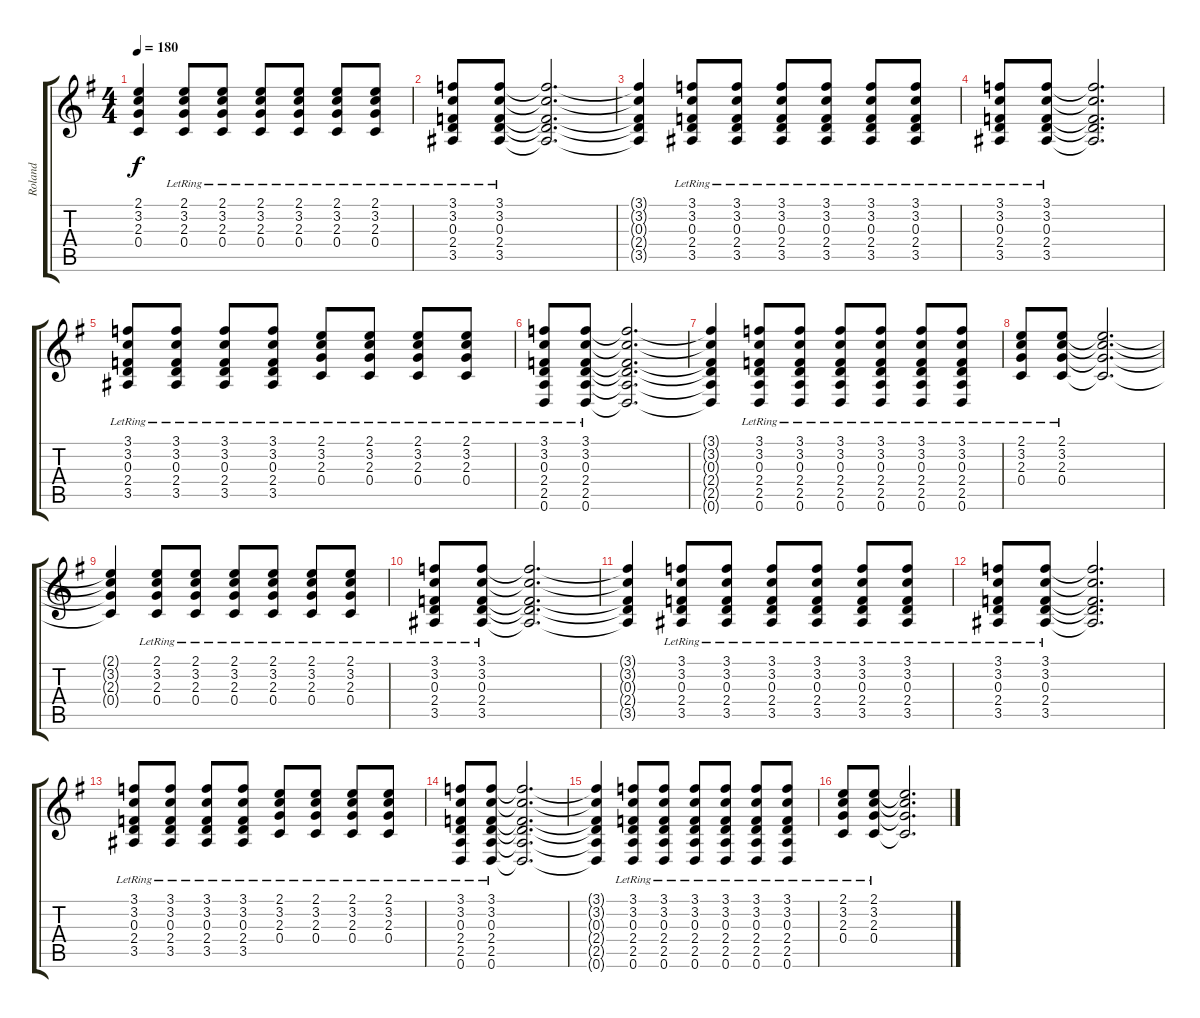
\track ("Roland" "Roland") {instrument acousticguitarsteel}
\staff {score tabs}
\tuning (D4 A3 F3 C3 G2 D2) {hide}
\ts (4 4)
\tempo 180
\clef g2
\ks eminor
(2.1{t} 3.2{t} 2.3{t} 0.4{t}).4{dy f} (2.1{lr} 3.2{lr} 2.3{lr} 0.4{lr}).8 (2.1{lr} 3.2{lr} 2.3{lr} 0.4{lr}).8 (2.1{lr} 3.2{lr} 2.3{lr} 0.4{lr}).8 (2.1{lr} 3.2{lr} 2.3{lr} 0.4{lr}).8 (2.1{lr} 3.2{lr} 2.3{lr} 0.4{lr}).8 (2.1{lr} 3.2{lr} 2.3{lr} 0.4{lr}).8 |
(3.1{lr} 3.2{lr} 0.3{lr} 2.4{lr} 3.5{lr}).8 (3.1{lr} 3.2{lr} 0.3{lr} 2.4{lr} 3.5{lr}).8 (3.1{t} 3.2{t} 0.3{t} 2.4{t} 3.5{t}).2{d} |
(3.1{t} 3.2{t} 0.3{t} 2.4{t} 3.5{t}).4 (3.1{lr} 3.2{lr} 0.3{lr} 2.4{lr} 3.5{lr}).8 (3.1{lr} 3.2{lr} 0.3{lr} 2.4{lr} 3.5{lr}).8 (3.1{lr} 3.2{lr} 0.3{lr} 2.4{lr} 3.5{lr}).8 (3.1{lr} 3.2{lr} 0.3{lr} 2.4{lr} 3.5{lr}).8 (3.1{lr} 3.2{lr} 0.3{lr} 2.4{lr} 3.5{lr}).8 (3.1{lr} 3.2{lr} 0.3{lr} 2.4{lr} 3.5{lr}).8 |
(3.1{lr} 3.2{lr} 0.3{lr} 2.4{lr} 3.5{lr}).8 (3.1{lr} 3.2{lr} 0.3{lr} 2.4{lr} 3.5{lr}).8 (3.1{t} 3.2{t} 0.3{t} 2.4{t} 3.5{t}).2{d} |
(3.1{lr} 3.2{lr} 0.3{lr} 2.4{lr} 3.5{lr}).8 (3.1{lr} 3.2{lr} 0.3{lr} 2.4{lr} 3.5{lr}).8 (3.1{lr} 3.2{lr} 0.3{lr} 2.4{lr} 3.5{lr}).8 (3.1{lr} 3.2{lr} 0.3{lr} 2.4{lr} 3.5{lr}).8 (2.1{lr} 3.2{lr} 2.3{lr} 0.4{lr}).8 (2.1{lr} 3.2{lr} 2.3{lr} 0.4{lr}).8 (2.1{lr} 3.2{lr} 2.3{lr} 0.4{lr}).8 (2.1{lr} 3.2{lr} 2.3{lr} 0.4{lr}).8 |
(3.1{lr} 3.2{lr} 0.3{lr} 2.4{lr} 2.5{lr} 0.6{lr}).8 (3.1{lr} 3.2{lr} 0.3{lr} 2.4{lr} 2.5{lr} 0.6{lr}).8 (3.1{t} 3.2{t} 0.3{t} 2.4{t} 2.5{t} 0.6{t}).2{d} |
(3.1{t} 3.2{t} 0.3{t} 2.4{t} 2.5{t} 0.6{t}).4 (3.1{lr} 3.2{lr} 0.3{lr} 2.4{lr} 2.5{lr} 0.6{lr}).8 (3.1{lr} 3.2{lr} 0.3{lr} 2.4{lr} 2.5{lr} 0.6{lr}).8 (3.1{lr} 3.2{lr} 0.3{lr} 2.4{lr} 2.5{lr} 0.6{lr}).8 (3.1{lr} 3.2{lr} 0.3{lr} 2.4{lr} 2.5{lr} 0.6{lr}).8 (3.1{lr} 3.2{lr} 0.3{lr} 2.4{lr} 2.5{lr} 0.6{lr}).8 (3.1{lr} 3.2{lr} 0.3{lr} 2.4{lr} 2.5{lr} 0.6{lr}).8 |
(2.1{lr} 3.2{lr} 2.3{lr} 0.4{lr}).8 (2.1{lr} 3.2{lr} 2.3{lr} 0.4{lr}).8 (2.1{t} 3.2{t} 2.3{t} 0.4{t}).2{d} |
(2.1{t} 3.2{t} 2.3{t} 0.4{t}).4 (2.1{lr} 3.2{lr} 2.3{lr} 0.4{lr}).8 (2.1{lr} 3.2{lr} 2.3{lr} 0.4{lr}).8 (2.1{lr} 3.2{lr} 2.3{lr} 0.4{lr}).8 (2.1{lr} 3.2{lr} 2.3{lr} 0.4{lr}).8 (2.1{lr} 3.2{lr} 2.3{lr} 0.4{lr}).8 (2.1{lr} 3.2{lr} 2.3{lr} 0.4{lr}).8 |
(3.1{lr} 3.2{lr} 0.3{lr} 2.4{lr} 3.5{lr}).8 (3.1{lr} 3.2{lr} 0.3{lr} 2.4{lr} 3.5{lr}).8 (3.1{t} 3.2{t} 0.3{t} 2.4{t} 3.5{t}).2{d} |
(3.1{t} 3.2{t} 0.3{t} 2.4{t} 3.5{t}).4 (3.1{lr} 3.2{lr} 0.3{lr} 2.4{lr} 3.5{lr}).8 (3.1{lr} 3.2{lr} 0.3{lr} 2.4{lr} 3.5{lr}).8 (3.1{lr} 3.2{lr} 0.3{lr} 2.4{lr} 3.5{lr}).8 (3.1{lr} 3.2{lr} 0.3{lr} 2.4{lr} 3.5{lr}).8 (3.1{lr} 3.2{lr} 0.3{lr} 2.4{lr} 3.5{lr}).8 (3.1{lr} 3.2{lr} 0.3{lr} 2.4{lr} 3.5{lr}).8 |
(3.1{lr} 3.2{lr} 0.3{lr} 2.4{lr} 3.5{lr}).8 (3.1{lr} 3.2{lr} 0.3{lr} 2.4{lr} 3.5{lr}).8 (3.1{t} 3.2{t} 0.3{t} 2.4{t} 3.5{t}).2{d} |
(3.1{lr} 3.2{lr} 0.3{lr} 2.4{lr} 3.5{lr}).8 (3.1{lr} 3.2{lr} 0.3{lr} 2.4{lr} 3.5{lr}).8 (3.1{lr} 3.2{lr} 0.3{lr} 2.4{lr} 3.5{lr}).8 (3.1{lr} 3.2{lr} 0.3{lr} 2.4{lr} 3.5{lr}).8 (2.1{lr} 3.2{lr} 2.3{lr} 0.4{lr}).8 (2.1{lr} 3.2{lr} 2.3{lr} 0.4{lr}).8 (2.1{lr} 3.2{lr} 2.3{lr} 0.4{lr}).8 (2.1{lr} 3.2{lr} 2.3{lr} 0.4{lr}).8 |
(3.1{lr} 3.2{lr} 0.3{lr} 2.4{lr} 2.5{lr} 0.6{lr}).8 (3.1{lr} 3.2{lr} 0.3{lr} 2.4{lr} 2.5{lr} 0.6{lr}).8 (3.1{t} 3.2{t} 0.3{t} 2.4{t} 2.5{t} 0.6{t}).2{d} |
(3.1{t} 3.2{t} 0.3{t} 2.4{t} 2.5{t} 0.6{t}).4 (3.1{lr} 3.2{lr} 0.3{lr} 2.4{lr} 2.5{lr} 0.6{lr}).8 (3.1{lr} 3.2{lr} 0.3{lr} 2.4{lr} 2.5{lr} 0.6{lr}).8 (3.1{lr} 3.2{lr} 0.3{lr} 2.4{lr} 2.5{lr} 0.6{lr}).8 (3.1{lr} 3.2{lr} 0.3{lr} 2.4{lr} 2.5{lr} 0.6{lr}).8 (3.1{lr} 3.2{lr} 0.3{lr} 2.4{lr} 2.5{lr} 0.6{lr}).8 (3.1{lr} 3.2{lr} 0.3{lr} 2.4{lr} 2.5{lr} 0.6{lr}).8 |
(2.1{lr} 3.2{lr} 2.3{lr} 0.4{lr}).8 (2.1{lr} 3.2{lr} 2.3{lr} 0.4{lr}).8 (2.1{t} 3.2{t} 2.3{t} 0.4{t}).2{d}
